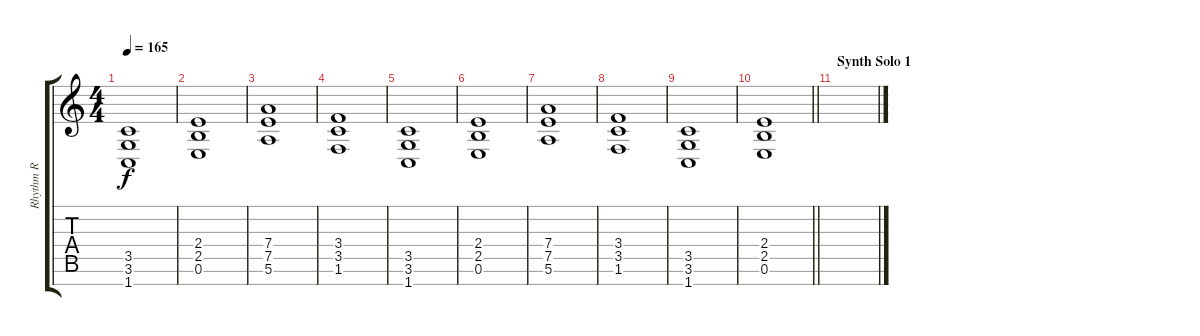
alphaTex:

\track ("Rhythm R" "Rhythm R") {instrument distortionguitar}
\staff {score tabs}
\tuning (E4 B3 G3 D3 A2 E2 B1) {hide}
\ts (4 4)
\tempo 165
\clef g2
\ks c
(3.5 3.6 1.7).1{dy f} |
(2.4 2.5 0.6).1 |
(7.4 7.5 5.6).1 |
(3.4 3.5 1.6).1 |
(3.5 3.6 1.7).1 |
(2.4 2.5 0.6).1 |
(7.4 7.5 5.6).1 |
(3.4 3.5 1.6).1 |
(3.5 3.6 1.7).1 |
\barLineRight lightlight
(2.4 2.5 0.6).1 |
\section ("" "Synth Solo 1")
